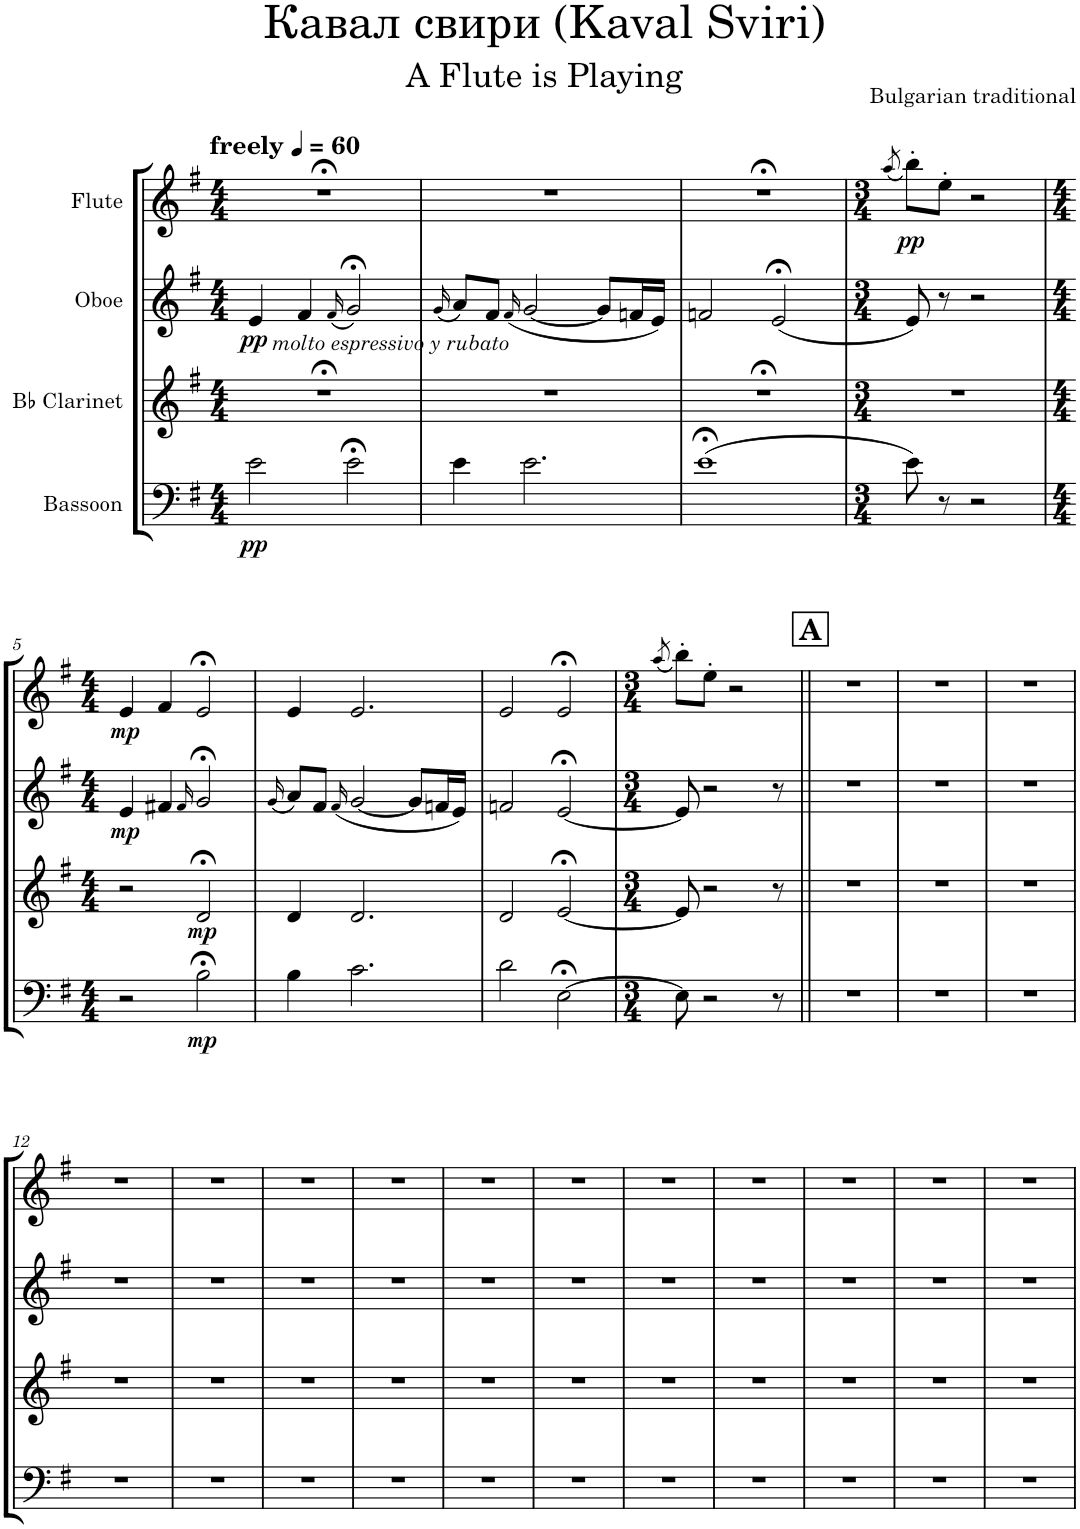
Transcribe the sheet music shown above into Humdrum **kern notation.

**kern	**dynam	**kern	**dynam	**kern	**dynam	**kern	**dynam
*part4	*part4	*part3	*part3	*part2	*part2	*part1	*part1
*staff4	*staff4	*staff3	*staff3	*staff2	*staff2	*staff1	*staff1
*I"Bassoon	*	*I"Bb Clarinet	*	*I"Oboe	*	*I"Flute	*
*I'Bsn	*	*I'Cl	*	*I'Ob	*	*I'Fl	*
*clefF4	*	*clefG2	*	*clefG2	*	*clefG2	*
*	*	*ITrd1c2	*	*	*	*	*
*k[f#]	*	*k[f#]	*	*k[f#]	*	*k[f#]	*
*M4/4	*	*M4/4	*	*M4/4	*	*M4/4	*
*MM60	*	*MM60	*	*MM60	*	*MM60	*
=1	=1	=1	=1	=1	=1	=1	=1
!	!	!	!	!	!	!LO:TX:a:B:t=freely	!
!	!	!	!	!LO:TX:b:i:t=molto espressivo y rubato	!	!	!
!	!LO:DY:b	!	!	!	!LO:DY:b	!	!
2e\	pp	1r;<	.	4e/	pp	1r;<	.
.	.	.	.	4f#/	.	.	.
.	.	.	.	(16qf#/	.	.	.
2e;<\	.	.	.	2g;</)	.	.	.
=2	=2	=2	=2	=2	=2	=2	=2
.	.	.	.	(16qg/	.	.	.
4e\	.	1r	.	8a/L)	.	1r	.
.	.	.	.	8f#/J	.	.	.
.	.	.	.	(16qf#/	.	.	.
2.e\	.	.	.	[2g/	.	.	.
.	.	.	.	8g/L]	.	.	.
.	.	.	.	16fn/L	.	.	.
.	.	.	.	16e/JJ)	.	.	.
=3	=3	=3	=3	=3	=3	=3	=3
(1e;<	.	1r;<	.	2fn/	.	1r;<	.
.	.	.	.	(2e;</	.	.	.
=4	=4	=4	=4	=4	=4	=4	=4
*M3/4	*	*M3/4	*	*M3/4	*	*M3/4	*
.	.	.	.	.	.	(8qaa/	.
!	!	!	!	!	!	!	!LO:DY:b
8e\)	.	2.r	.	8e/)	.	8bb'\L)	pp
8r	.	.	.	8r	.	8ee'\J	.
2r	.	.	.	2r	.	2r	.
!!LO:LB:g=z
=5	=5	=5	=5	=5	=5	=5	=5
*M4/4	*	*M4/4	*	*M4/4	*	*M4/4	*
!	!	!	!	!	!LO:DY:b	!	!LO:DY:b
2r	.	2r	.	4e/	mp	4e/	mp
.	.	.	.	4f#X/	.	4f#/	.
.	.	.	.	16qf#/	.	.	.
!	!LO:DY:b	!	!LO:DY:b	!	!	!	!
2B;<\	mp	2d;</	mp	2g;</	.	2e;</	.
=6	=6	=6	=6	=6	=6	=6	=6
.	.	.	.	(16qg/	.	.	.
4B\	.	4d/	.	8a/L)	.	4e/	.
.	.	.	.	8f#/J	.	.	.
.	.	.	.	(16qf#/	.	.	.
2.c\	.	2.d/	.	[2g/	.	2.e/	.
.	.	.	.	8g/L]	.	.	.
.	.	.	.	16fn/L	.	.	.
.	.	.	.	16e/JJ)	.	.	.
=7	=7	=7	=7	=7	=7	=7	=7
2d\	.	2d/	.	2fn/	.	2e/	.
[2E;<\	.	[2e;</	.	[2e;</	.	2e;</	.
=8	=8	=8	=8	=8	=8	=8	=8
*M3/4	*	*M3/4	*	*M3/4	*	*M3/4	*
.	.	.	.	.	.	(8qaa/	.
8E\]	.	8e/]	.	8e/]	.	8bb'\L)	.
2r	.	2r	.	2r	.	8ee'\J	.
.	.	.	.	.	.	2r	.
8r	.	8r	.	8r	.	.	.
!!LO:REH:place=s1:a:B:cj:fs=14:t=A
=9||	=9||	=9||	=9||	=9||	=9||	=9||	=9||
2.r	.	2.r	.	2.r	.	2.r	.
=10	=10	=10	=10	=10	=10	=10	=10
2.r	.	2.r	.	2.r	.	2.r	.
=11	=11	=11	=11	=11	=11	=11	=11
2.r	.	2.r	.	2.r	.	2.r	.
!!LO:LB:g=z
=12	=12	=12	=12	=12	=12	=12	=12
2.r	.	2.r	.	2.r	.	2.r	.
=13	=13	=13	=13	=13	=13	=13	=13
2.r	.	2.r	.	2.r	.	2.r	.
=14	=14	=14	=14	=14	=14	=14	=14
2.r	.	2.r	.	2.r	.	2.r	.
=15	=15	=15	=15	=15	=15	=15	=15
2.r	.	2.r	.	2.r	.	2.r	.
=16	=16	=16	=16	=16	=16	=16	=16
2.r	.	2.r	.	2.r	.	2.r	.
=17	=17	=17	=17	=17	=17	=17	=17
2.r	.	2.r	.	2.r	.	2.r	.
=18	=18	=18	=18	=18	=18	=18	=18
2.r	.	2.r	.	2.r	.	2.r	.
=19	=19	=19	=19	=19	=19	=19	=19
2.r	.	2.r	.	2.r	.	2.r	.
=20	=20	=20	=20	=20	=20	=20	=20
2.r	.	2.r	.	2.r	.	2.r	.
=21	=21	=21	=21	=21	=21	=21	=21
2.r	.	2.r	.	2.r	.	2.r	.
=22	=22	=22	=22	=22	=22	=22	=22
2.r	.	2.r	.	2.r	.	2.r	.
=	=	=	=	=	=	=	=
*-	*-	*-	*-	*-	*-	*-	*-
